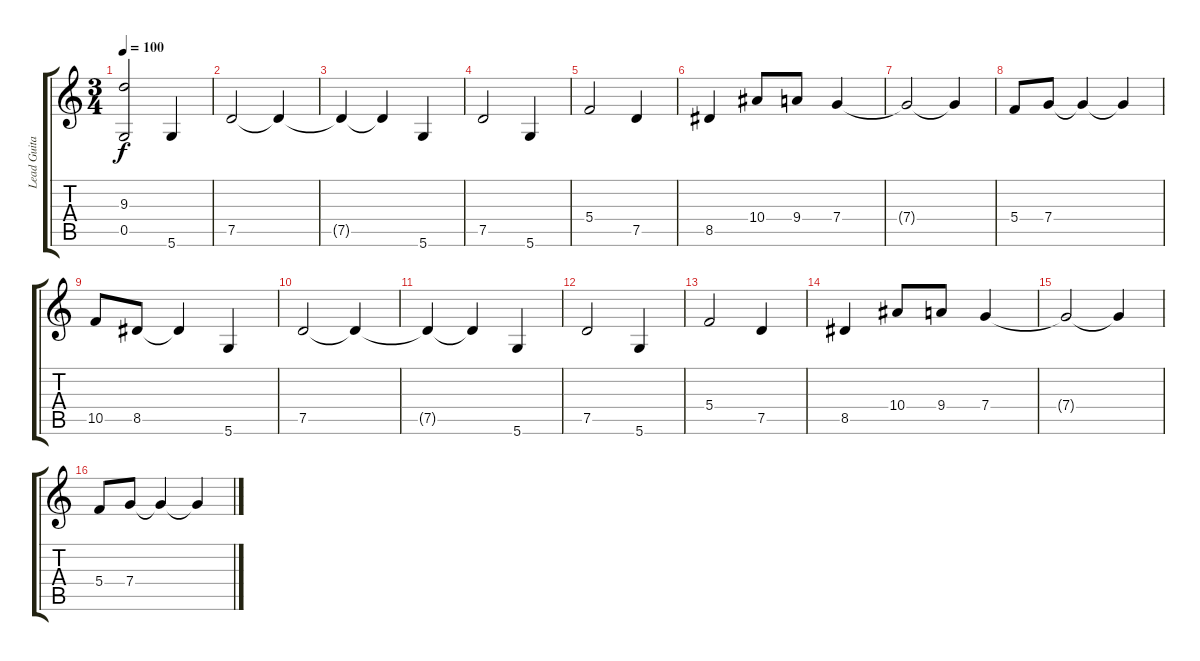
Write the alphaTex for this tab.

\track ("Lead Guitar" "Lead Guita") {instrument distortionguitar}
\staff {score tabs}
\tuning (D4 A3 F3 C3 G2 D2) {hide}
\ts (3 4)
\tempo 100
\clef g2
\ks c
(9.3{t} 0.5).2{dy f} 5.6.4 |
7.5.2 7.5{t}.4 |
7.5{t}.4 7.5{t}.4 5.6.4 |
7.5.2 5.6.4 |
5.4.2 7.5.4 |
8.5.4 10.4.8 9.4.8 7.4.4 |
7.4{t}.2 7.4{t}.4 |
5.4.8 7.4.8 7.4{t}.4 7.4{t}.4 |
10.5.8 8.5.8 8.5{t}.4 5.6.4 |
7.5.2 7.5{t}.4 |
7.5{t}.4 7.5{t}.4 5.6.4 |
7.5.2 5.6.4 |
5.4.2 7.5.4 |
8.5.4 10.4.8 9.4.8 7.4.4 |
7.4{t}.2 7.4{t}.4 |
5.4.8 7.4.8 7.4{t}.4 7.4{t}.4
